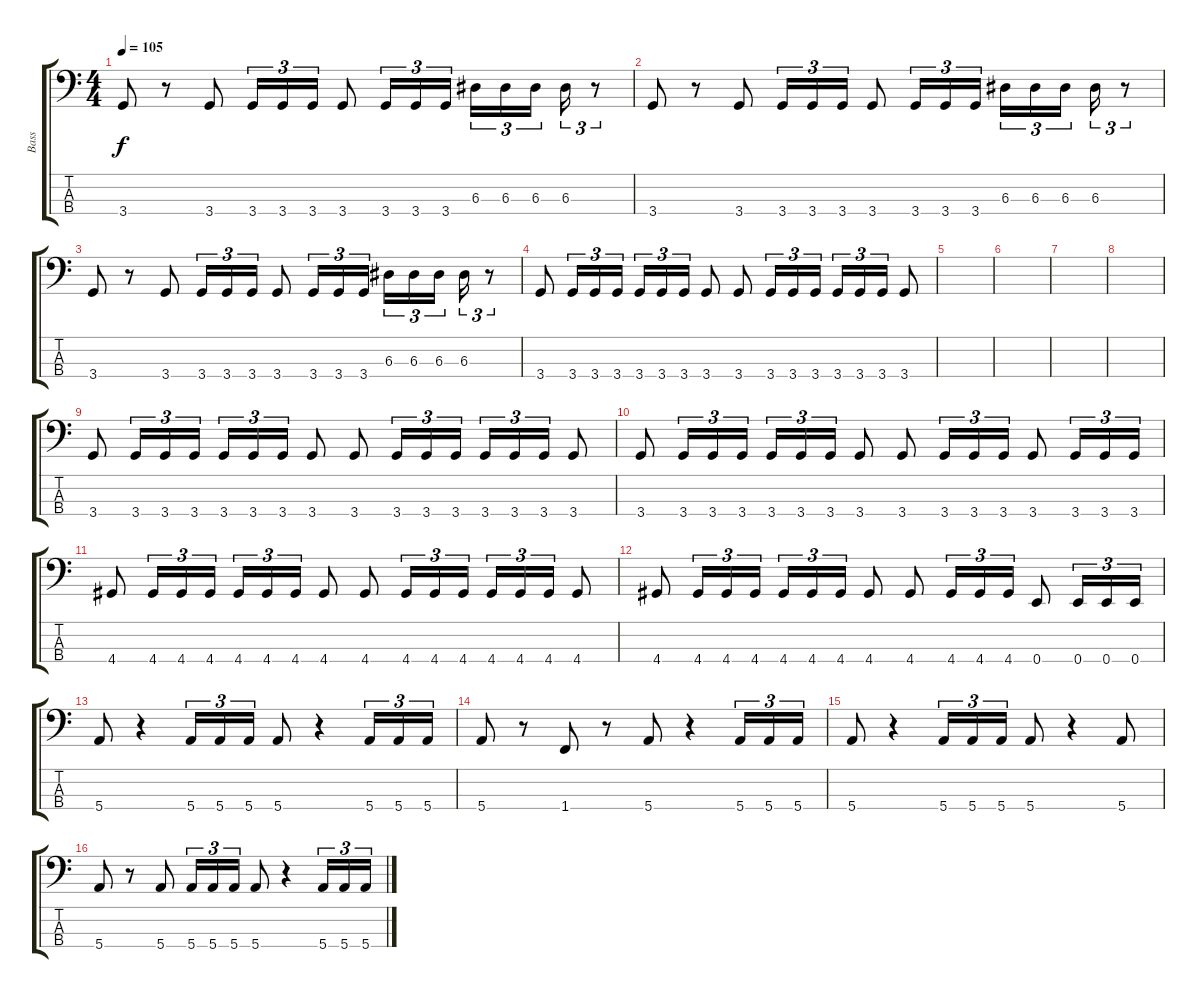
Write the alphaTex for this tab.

\track ("Bass" "Bass") {instrument electricbasspick}
\staff {score tabs}
\tuning (G2 D2 A1 E1) {hide}
\ts (4 4)
\tempo 105
\clef f4
\ks c
3.4.8{dy f} r.8 3.4.8 3.4.16{tu (3 2)} 3.4.16{tu (3 2)} 3.4.16{tu (3 2)} 3.4.8 3.4.16{tu (3 2)} 3.4.16{tu (3 2)} 3.4.16{tu (3 2)} 6.3.16{tu (3 2)} 6.3.16{tu (3 2)} 6.3.16{tu (3 2) beam splitsecondary} 6.3.16{tu (3 2)} r.8{tu (3 2)} |
3.4.8 r.8 3.4.8 3.4.16{tu (3 2)} 3.4.16{tu (3 2)} 3.4.16{tu (3 2)} 3.4.8 3.4.16{tu (3 2)} 3.4.16{tu (3 2)} 3.4.16{tu (3 2)} 6.3.16{tu (3 2)} 6.3.16{tu (3 2)} 6.3.16{tu (3 2) beam splitsecondary} 6.3.16{tu (3 2)} r.8{tu (3 2)} |
3.4.8 r.8 3.4.8 3.4.16{tu (3 2)} 3.4.16{tu (3 2)} 3.4.16{tu (3 2)} 3.4.8 3.4.16{tu (3 2)} 3.4.16{tu (3 2)} 3.4.16{tu (3 2)} 6.3.16{tu (3 2)} 6.3.16{tu (3 2)} 6.3.16{tu (3 2) beam splitsecondary} 6.3.16{tu (3 2)} r.8{tu (3 2)} |
3.4.8 3.4.16{tu (3 2)} 3.4.16{tu (3 2)} 3.4.16{tu (3 2)} 3.4.16{tu (3 2)} 3.4.16{tu (3 2)} 3.4.16{tu (3 2)} 3.4.8 3.4.8 3.4.16{tu (3 2)} 3.4.16{tu (3 2)} 3.4.16{tu (3 2)} 3.4.16{tu (3 2)} 3.4.16{tu (3 2)} 3.4.16{tu (3 2)} 3.4.8 |
|
|
|
|
3.4.8 3.4.16{tu (3 2)} 3.4.16{tu (3 2)} 3.4.16{tu (3 2)} 3.4.16{tu (3 2)} 3.4.16{tu (3 2)} 3.4.16{tu (3 2)} 3.4.8 3.4.8 3.4.16{tu (3 2)} 3.4.16{tu (3 2)} 3.4.16{tu (3 2)} 3.4.16{tu (3 2)} 3.4.16{tu (3 2)} 3.4.16{tu (3 2)} 3.4.8 |
3.4.8 3.4.16{tu (3 2)} 3.4.16{tu (3 2)} 3.4.16{tu (3 2)} 3.4.16{tu (3 2)} 3.4.16{tu (3 2)} 3.4.16{tu (3 2)} 3.4.8 3.4.8 3.4.16{tu (3 2)} 3.4.16{tu (3 2)} 3.4.16{tu (3 2)} 3.4.8 3.4.16{tu (3 2)} 3.4.16{tu (3 2)} 3.4.16{tu (3 2)} |
4.4.8 4.4.16{tu (3 2)} 4.4.16{tu (3 2)} 4.4.16{tu (3 2)} 4.4.16{tu (3 2)} 4.4.16{tu (3 2)} 4.4.16{tu (3 2)} 4.4.8 4.4.8 4.4.16{tu (3 2)} 4.4.16{tu (3 2)} 4.4.16{tu (3 2)} 4.4.16{tu (3 2)} 4.4.16{tu (3 2)} 4.4.16{tu (3 2)} 4.4.8 |
4.4.8 4.4.16{tu (3 2)} 4.4.16{tu (3 2)} 4.4.16{tu (3 2)} 4.4.16{tu (3 2)} 4.4.16{tu (3 2)} 4.4.16{tu (3 2)} 4.4.8 4.4.8 4.4.16{tu (3 2)} 4.4.16{tu (3 2)} 4.4.16{tu (3 2)} 0.4.8 0.4.16{tu (3 2)} 0.4.16{tu (3 2)} 0.4.16{tu (3 2)} |
5.4.8 r.4 5.4.16{tu (3 2)} 5.4.16{tu (3 2)} 5.4.16{tu (3 2)} 5.4.8 r.4 5.4.16{tu (3 2)} 5.4.16{tu (3 2)} 5.4.16{tu (3 2)} |
5.4.8 r.8 1.4.8 r.8 5.4.8 r.4 5.4.16{tu (3 2)} 5.4.16{tu (3 2)} 5.4.16{tu (3 2)} |
5.4.8 r.4 5.4.16{tu (3 2)} 5.4.16{tu (3 2)} 5.4.16{tu (3 2)} 5.4.8 r.4 5.4.8 |
5.4.8 r.8 5.4.8 5.4.16{tu (3 2)} 5.4.16{tu (3 2)} 5.4.16{tu (3 2)} 5.4.8 r.4 5.4.16{tu (3 2)} 5.4.16{tu (3 2)} 5.4.16{tu (3 2)}
